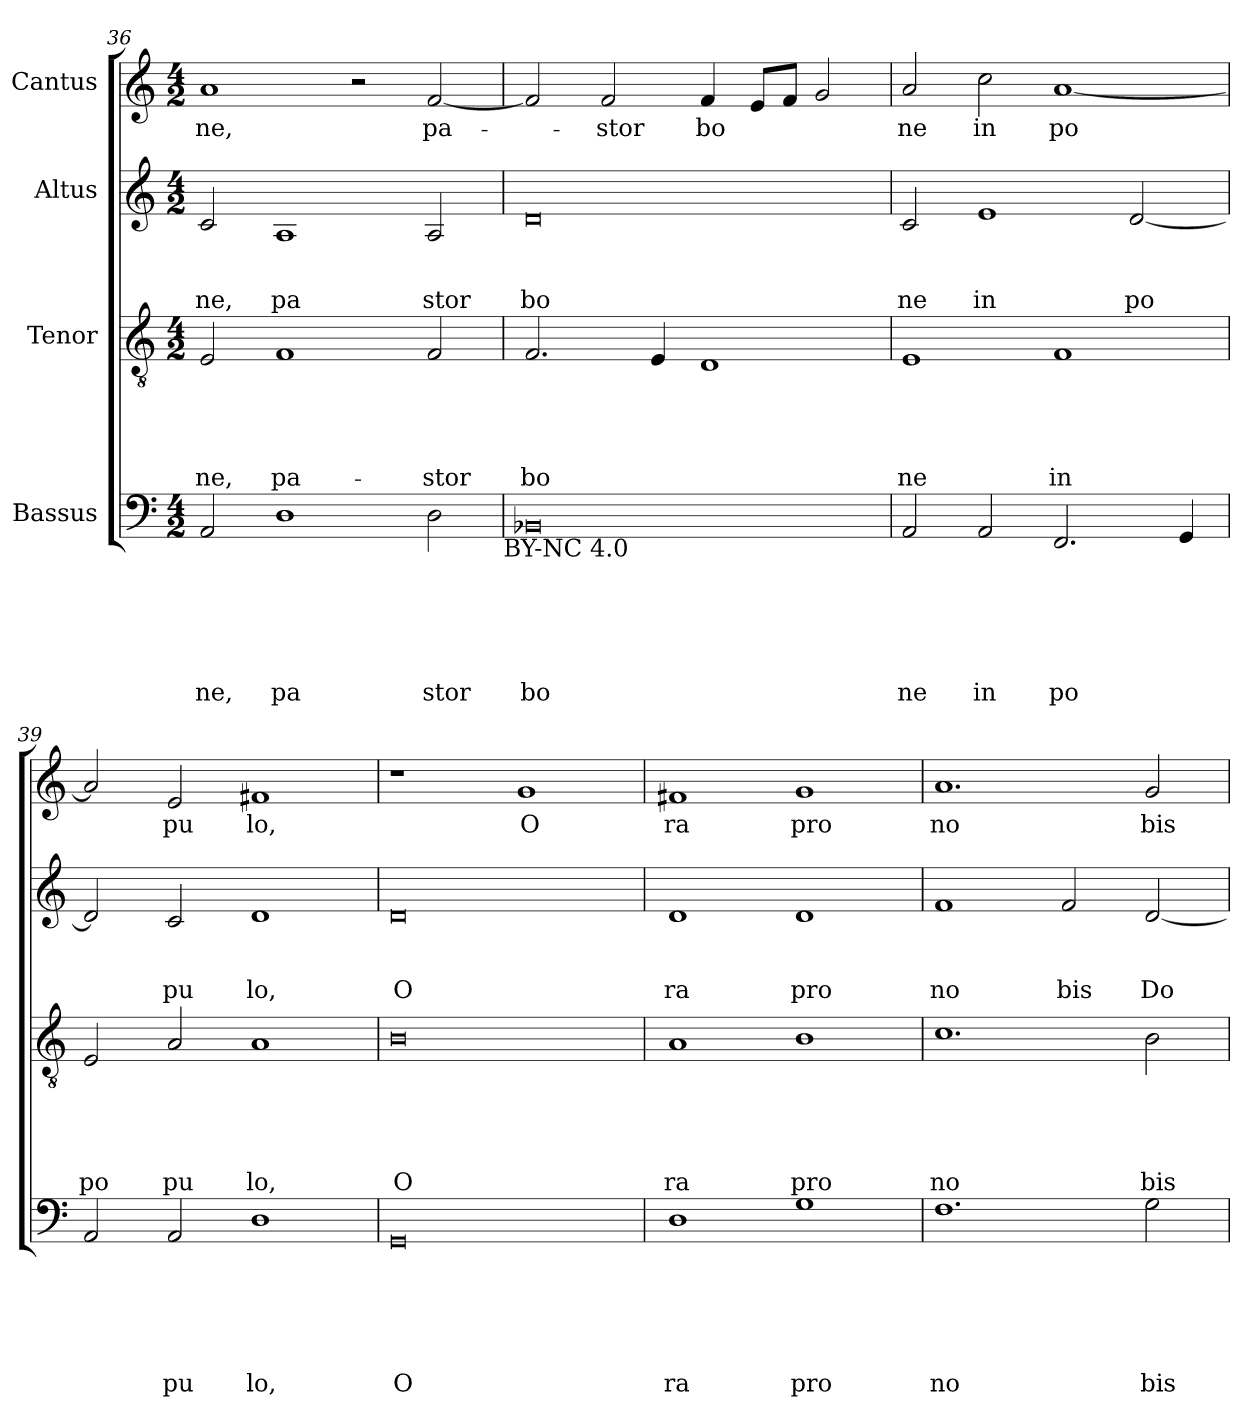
**kern	**text	**text	**text	**text	**text	**text	**kern	**text	**text	**text	**text	**text	**kern	**text	**text	**text	**kern	**text
*part4	*part4	*part4	*part4	*part4	*part4	*part4	*part3	*part3	*part3	*part3	*part3	*part3	*part2	*part2	*part2	*part2	*part1	*part1
*staff4	*staff4	*staff4	*staff4	*staff4	*staff4	*staff4	*staff3	*staff3	*staff3	*staff3	*staff3	*staff3	*staff2	*staff2	*staff2	*staff2	*staff1	*staff1
*I"Bassus	*	*	*	*	*	*	*I"Tenor	*	*	*	*	*	*I"Altus	*	*	*	*I"Cantus	*
*clefF4	*	*	*	*	*	*	*clefGv2	*	*	*	*	*	*clefG2	*	*	*	*clefG2	*
*k[]	*	*	*	*	*	*	*k[]	*	*	*	*	*	*k[]	*	*	*	*k[]	*
*C:	*	*	*	*	*	*	*C:	*	*	*	*	*	*C:	*	*	*	*C:	*
*M4/2	*	*	*	*	*	*	*M4/2	*	*	*	*	*	*M4/2	*	*	*	*M4/2	*
=36	=36	=36	=36	=36	=36	=36	=36	=36	=36	=36	=36	=36	=36	=36	=36	=36	=36	=36
!	!	!	!	!	!	!LO:LY:b	!	!	!	!	!	!LO:LY:b	!	!	!	!LO:LY:b	!	!LO:LY:b
2AA/	.	.	.	.	.	ne,	2E/	.	.	.	.	-ne,	2c/	.	.	ne,	1a	-ne,
!	!	!	!	!	!	!LO:LY:b	!	!	!	!	!	!LO:LY:b	!	!	!	!LO:LY:b	!	!
1D	.	.	.	.	.	pa	1F	.	.	.	.	pa-	1A	.	.	pa	.	.
.	.	.	.	.	.	.	.	.	.	.	.	.	.	.	.	.	2r	.
!	!	!	!	!	!	!LO:LY:b	!	!	!	!	!	!LO:LY:b	!	!	!	!LO:LY:b	!	!LO:LY:b
2D\	.	.	.	.	.	stor	2F/	.	.	.	.	-stor	2A/	.	.	stor	[>2f/	pa-
!LO:TX:b:t=BY-NC 4.0	!	!	!	!	!	!	!	!	!	!	!	!	!	!	!	!	!	!
!!LO:PB:g=z
=37	=37	=37	=37	=37	=37	=37	=37	=37	=37	=37	=37	=37	=37	=37	=37	=37	=37	=37
!	!	!	!	!	!	!LO:LY:b	!	!	!	!	!	!LO:LY:b	!	!	!	!LO:LY:b	!	!
0BB-X	.	.	.	.	.	bo	2.F/	.	.	.	.	bo	0d	.	.	bo	2f/]	.
!	!	!	!	!	!	!	!	!	!	!	!	!	!	!	!	!	!	!LO:LY:b
.	.	.	.	.	.	.	.	.	.	.	.	.	.	.	.	.	2f/	-stor
.	.	.	.	.	.	.	4E/	.	.	.	.	.	.	.	.	.	.	.
!	!	!	!	!	!	!	!	!	!	!	!	!	!	!	!	!	!	!LO:LY:b
.	.	.	.	.	.	.	1D	.	.	.	.	.	.	.	.	.	4f/	bo
.	.	.	.	.	.	.	.	.	.	.	.	.	.	.	.	.	8e/L	.
.	.	.	.	.	.	.	.	.	.	.	.	.	.	.	.	.	8f/J	.
.	.	.	.	.	.	.	.	.	.	.	.	.	.	.	.	.	2g/	.
=38	=38	=38	=38	=38	=38	=38	=38	=38	=38	=38	=38	=38	=38	=38	=38	=38	=38	=38
!	!	!	!	!	!	!LO:LY:b	!	!	!	!	!	!LO:LY:b	!	!	!	!LO:LY:b	!	!LO:LY:b
2AA/	.	.	.	.	.	ne	1E	.	.	.	.	ne	2c/	.	.	ne	2a/	ne
!	!	!	!	!	!	!LO:LY:b	!	!	!	!	!	!	!	!	!	!LO:LY:b	!	!LO:LY:b
2AA/	.	.	.	.	.	in	.	.	.	.	.	.	1e	.	.	in	2cc\	in
!	!	!	!	!	!	!LO:LY:b	!	!	!	!	!	!LO:LY:b	!	!	!	!	!	!LO:LY:b
2.FF/	.	.	.	.	.	po	1F	.	.	.	.	in	.	.	.	.	[<1a	po
!	!	!	!	!	!	!	!	!	!	!	!	!	!	!	!	!LO:LY:b	!	!
.	.	.	.	.	.	.	.	.	.	.	.	.	[<2d/	.	.	po	.	.
4GG/	.	.	.	.	.	.	.	.	.	.	.	.	.	.	.	.	.	.
=39	=39	=39	=39	=39	=39	=39	=39	=39	=39	=39	=39	=39	=39	=39	=39	=39	=39	=39
!	!	!	!	!	!	!	!	!	!	!	!	!LO:LY:b	!	!	!	!	!	!
2AA/	.	.	.	.	.	.	2E/	.	.	.	.	po	2d/]	.	.	.	2a/]	.
!	!	!	!	!	!	!LO:LY:b	!	!	!	!	!	!LO:LY:b	!	!	!	!LO:LY:b	!	!LO:LY:b
2AA/	.	.	.	.	.	pu	2A/	.	.	.	.	pu	2c/	.	.	pu	2e/	pu
!	!	!	!	!	!	!LO:LY:b	!	!	!	!	!	!LO:LY:b	!	!	!	!LO:LY:b	!	!LO:LY:b
1D	.	.	.	.	.	lo,	1A	.	.	.	.	lo,	1d	.	.	lo,	1f#X	lo,
=40	=40	=40	=40	=40	=40	=40	=40	=40	=40	=40	=40	=40	=40	=40	=40	=40	=40	=40
!	!	!	!	!	!	!LO:LY:b	!	!	!	!	!	!LO:LY:b	!	!	!	!LO:LY:b	!	!
0GG	.	.	.	.	.	O	0B	.	.	.	.	O	0d	.	.	O	1r	.
!	!	!	!	!	!	!	!	!	!	!	!	!	!	!	!	!	!	!LO:LY:b
.	.	.	.	.	.	.	.	.	.	.	.	.	.	.	.	.	1g	O
=41	=41	=41	=41	=41	=41	=41	=41	=41	=41	=41	=41	=41	=41	=41	=41	=41	=41	=41
!	!	!	!	!	!	!LO:LY:b	!	!	!	!	!	!LO:LY:b	!	!	!	!LO:LY:b	!	!LO:LY:b
1D	.	.	.	.	.	ra	1A	.	.	.	.	ra	1d	.	.	ra	1f#X	ra
!	!	!	!	!	!	!LO:LY:b	!	!	!	!	!	!LO:LY:b	!	!	!	!LO:LY:b	!	!LO:LY:b
1G	.	.	.	.	.	pro	1B	.	.	.	.	pro	1d	.	.	pro	1g	pro
=42	=42	=42	=42	=42	=42	=42	=42	=42	=42	=42	=42	=42	=42	=42	=42	=42	=42	=42
!	!	!	!	!	!	!LO:LY:b	!	!	!	!	!	!LO:LY:b	!	!	!	!LO:LY:b	!	!LO:LY:b
1.F	.	.	.	.	.	no	1.c	.	.	.	.	no	1f	.	.	no	1.a	no
!	!	!	!	!	!	!	!	!	!	!	!	!	!	!	!	!LO:LY:b	!	!
.	.	.	.	.	.	.	.	.	.	.	.	.	2f/	.	.	bis	.	.
!	!	!	!	!	!	!LO:LY:b	!	!	!	!	!	!LO:LY:b	!	!	!	!LO:LY:b	!	!LO:LY:b
2G\	.	.	.	.	.	bis	2B\	.	.	.	.	bis	[<2d/	.	.	Do	2g/	bis
=	=	=	=	=	=	=	=	=	=	=	=	=	=	=	=	=	=	=
*-	*-	*-	*-	*-	*-	*-	*-	*-	*-	*-	*-	*-	*-	*-	*-	*-	*-	*-
